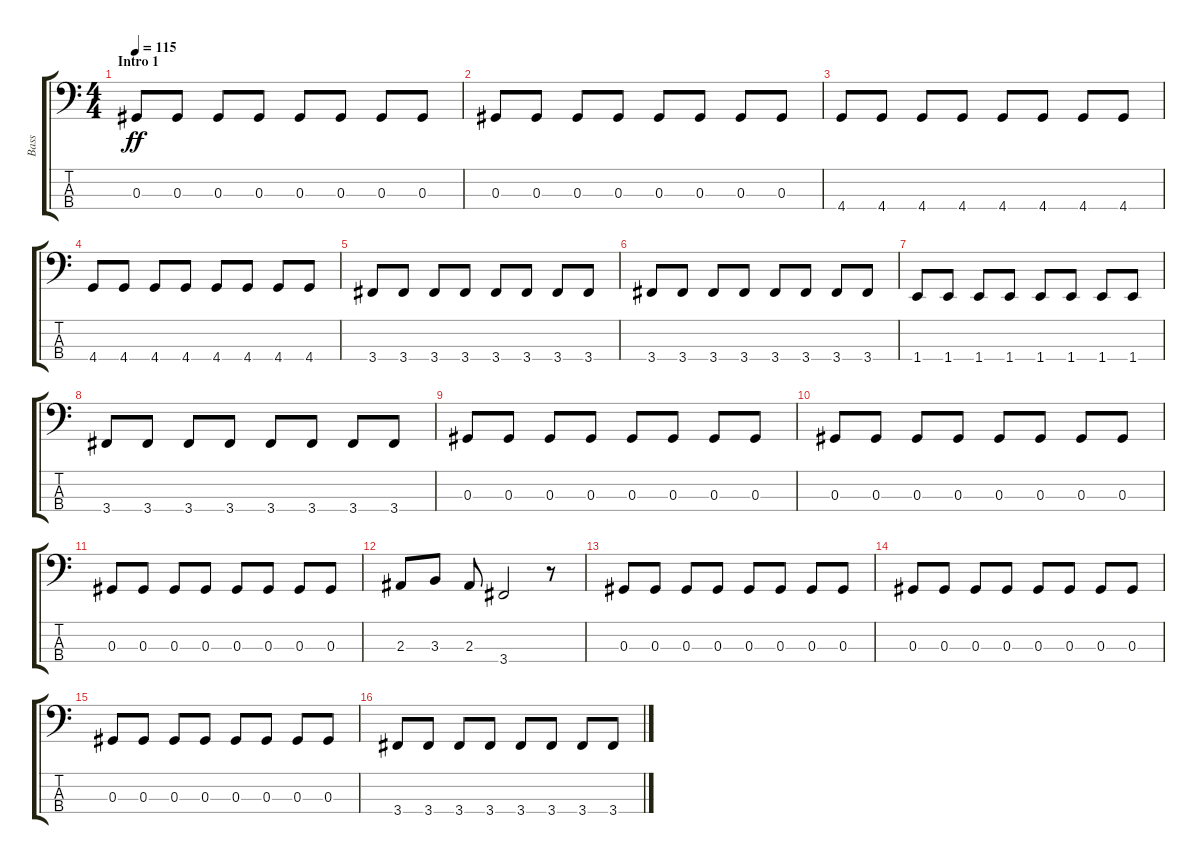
\track ("Bass" "Bass") {instrument electricbassfinger}
\staff {score tabs}
\tuning (Gb2 Db2 Ab1 Eb1) {hide}
\ts (4 4)
\section ("" "Intro 1")
\tempo 115
\clef f4
\ks c
0.3.8{dy ff} 0.3.8 0.3.8 0.3.8 0.3.8 0.3.8 0.3.8 0.3.8 |
0.3.8 0.3.8 0.3.8 0.3.8 0.3.8 0.3.8 0.3.8 0.3.8 |
4.4.8 4.4.8 4.4.8 4.4.8 4.4.8 4.4.8 4.4.8 4.4.8 |
4.4.8 4.4.8 4.4.8 4.4.8 4.4.8 4.4.8 4.4.8 4.4.8 |
3.4.8 3.4.8 3.4.8 3.4.8 3.4.8 3.4.8 3.4.8 3.4.8 |
3.4.8 3.4.8 3.4.8 3.4.8 3.4.8 3.4.8 3.4.8 3.4.8 |
1.4.8 1.4.8 1.4.8 1.4.8 1.4.8 1.4.8 1.4.8 1.4.8 |
3.4.8 3.4.8 3.4.8 3.4.8 3.4.8 3.4.8 3.4.8 3.4.8 |
0.3.8 0.3.8 0.3.8 0.3.8 0.3.8 0.3.8 0.3.8 0.3.8 |
0.3.8 0.3.8 0.3.8 0.3.8 0.3.8 0.3.8 0.3.8 0.3.8 |
0.3.8 0.3.8 0.3.8 0.3.8 0.3.8 0.3.8 0.3.8 0.3.8 |
2.3.8 3.3.8 2.3.8 3.4.2 r.8 |
0.3.8 0.3.8 0.3.8 0.3.8 0.3.8 0.3.8 0.3.8 0.3.8 |
0.3.8 0.3.8 0.3.8 0.3.8 0.3.8 0.3.8 0.3.8 0.3.8 |
0.3.8 0.3.8 0.3.8 0.3.8 0.3.8 0.3.8 0.3.8 0.3.8 |
3.4.8 3.4.8 3.4.8 3.4.8 3.4.8 3.4.8 3.4.8 3.4.8
